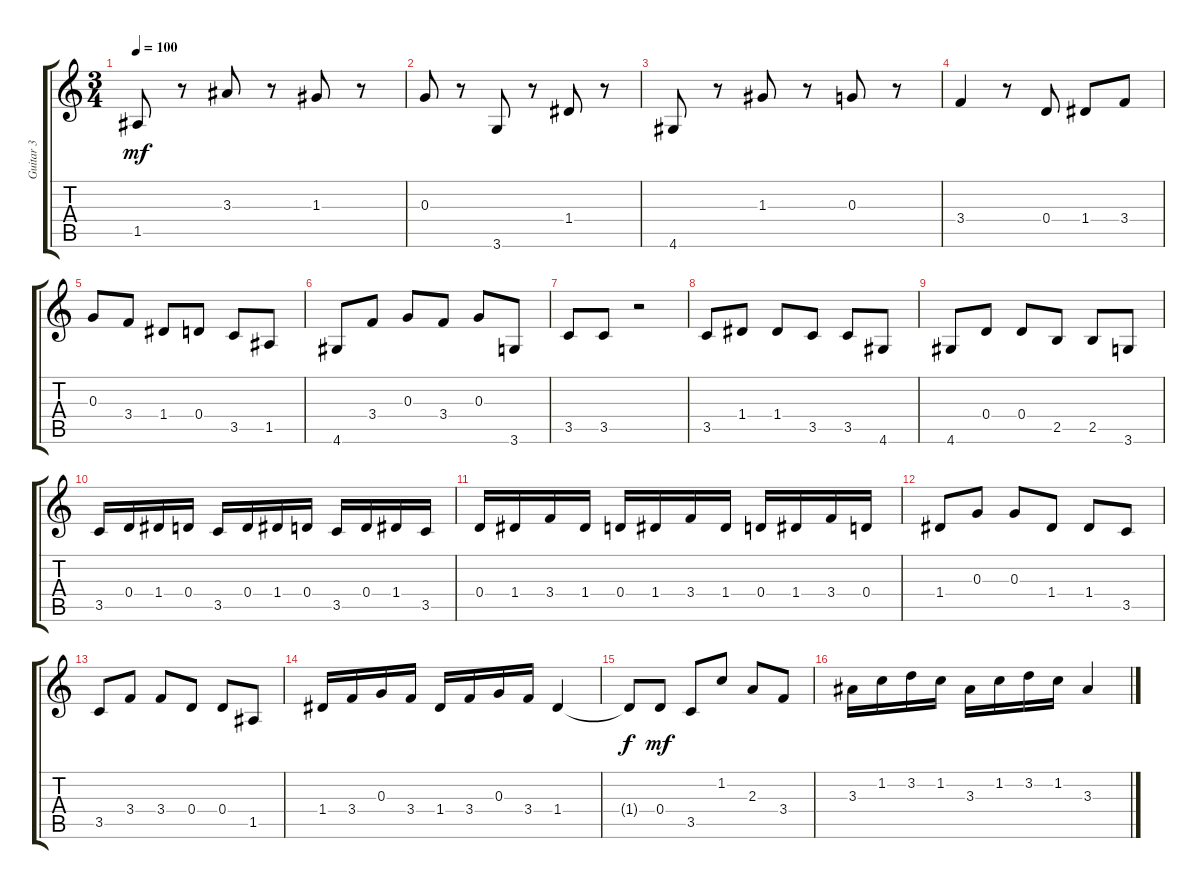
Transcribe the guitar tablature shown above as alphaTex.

\track ("Guitar 3" "Guitar 3") {instrument acousticguitarnylon}
\staff {score tabs}
\tuning (E4 B3 G3 D3 A2 E2) {hide}
\ts (3 4)
\tempo 100
\clef g2
\ks c
1.5.8{dy mf} r.8 3.3.8 r.8 1.3.8 r.8 |
0.3.8 r.8 3.6.8 r.8 1.4.8 r.8 |
4.6.8 r.8 1.3.8 r.8 0.3.8 r.8 |
3.4.4 r.8 0.4.8 1.4.8 3.4.8 |
0.3.8 3.4.8 1.4.8 0.4.8 3.5.8 1.5.8 |
4.6.8 3.4.8 0.3.8 3.4.8 0.3.8 3.6.8 |
3.5.8 3.5.8 r.2 |
3.5.8 1.4.8 1.4.8 3.5.8 3.5.8 4.6.8 |
4.6.8 0.4.8 0.4.8 2.5.8 2.5.8 3.6.8 |
3.5.16 0.4.16 1.4.16 0.4.16 3.5.16 0.4.16 1.4.16 0.4.16 3.5.16 0.4.16 1.4.16 3.5.16 |
0.4.16 1.4.16 3.4.16 1.4.16 0.4.16 1.4.16 3.4.16 1.4.16 0.4.16 1.4.16 3.4.16 0.4.16 |
1.4.8 0.3.8 0.3.8 1.4.8 1.4.8 3.5.8 |
3.5.8 3.4.8 3.4.8 0.4.8 0.4.8 1.5.8 |
1.4.16 3.4.16 0.3.16 3.4.16 1.4.16 3.4.16 0.3.16 3.4.16 1.4.4 |
1.4{t}.8{dy f} 0.4.8{dy mf} 3.5.8 1.2.8 2.3.8 3.4.8 |
3.3.16 1.2.16 3.2.16 1.2.16 3.3.16 1.2.16 3.2.16 1.2.16 3.3.4
